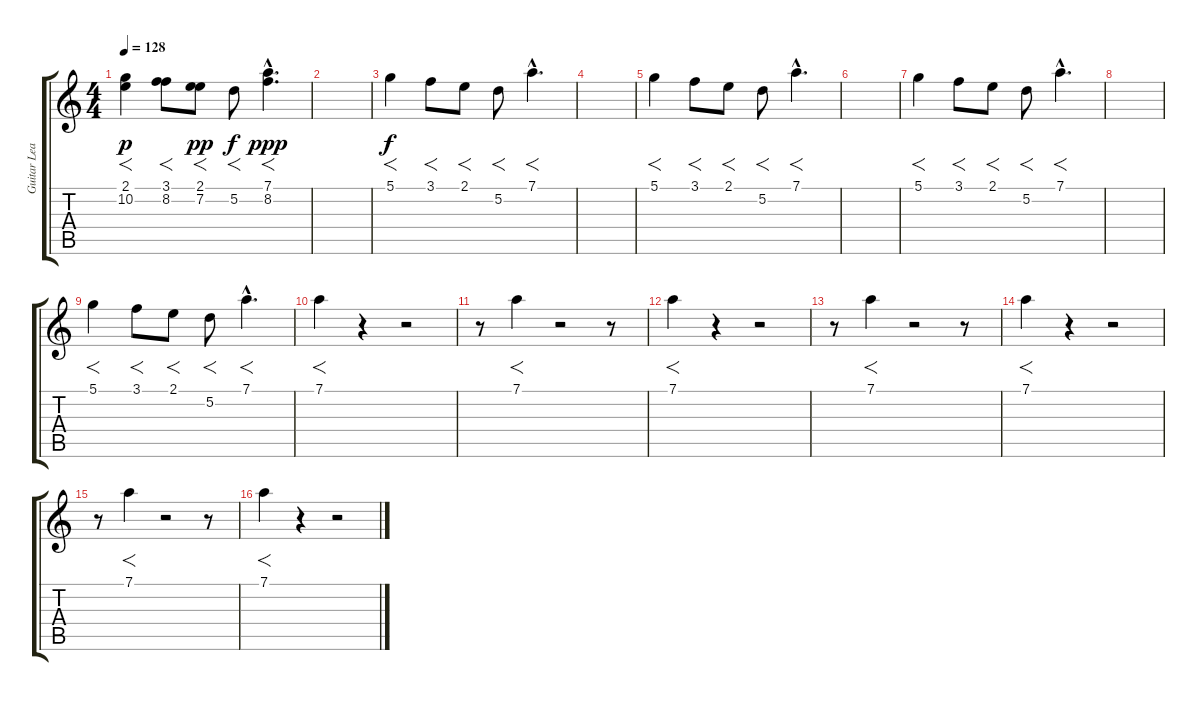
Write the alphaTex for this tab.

\track ("Guitar Lead" "Guitar Lea") {instrument distortionguitar}
\staff {score tabs}
\tuning (D4 A3 F3 C3 G2 D2) {hide}
\ts (4 4)
\tempo 128
\clef g2
\ks c
(2.1 10.2).4{f dy p} (3.1 8.2).8{f} (2.1 7.2).8{f dy pp} 5.2.8{f dy f} (7.1{hac} 8.2{hac}).4{f d dy ppp} |
|
5.1.4{f dy f} 3.1.8{f} 2.1.8{f} 5.2.8{f} 7.1{hac}.4{f d} |
|
5.1.4{f} 3.1.8{f} 2.1.8{f} 5.2.8{f} 7.1{hac}.4{f d} |
|
5.1.4{f} 3.1.8{f} 2.1.8{f} 5.2.8{f} 7.1{hac}.4{f d} |
|
5.1.4{f} 3.1.8{f} 2.1.8{f} 5.2.8{f} 7.1{hac}.4{f d} |
7.1.4{f balance 3} r.4 r.2 |
r.8{balance 13} 7.1.4{f} r.2 r.8 |
7.1.4{f balance 3} r.4 r.2 |
r.8{balance 13} 7.1.4{f} r.2 r.8 |
7.1.4{f balance 3} r.4 r.2 |
r.8{balance 13} 7.1.4{f} r.2 r.8 |
7.1.4{f balance 3} r.4 r.2
